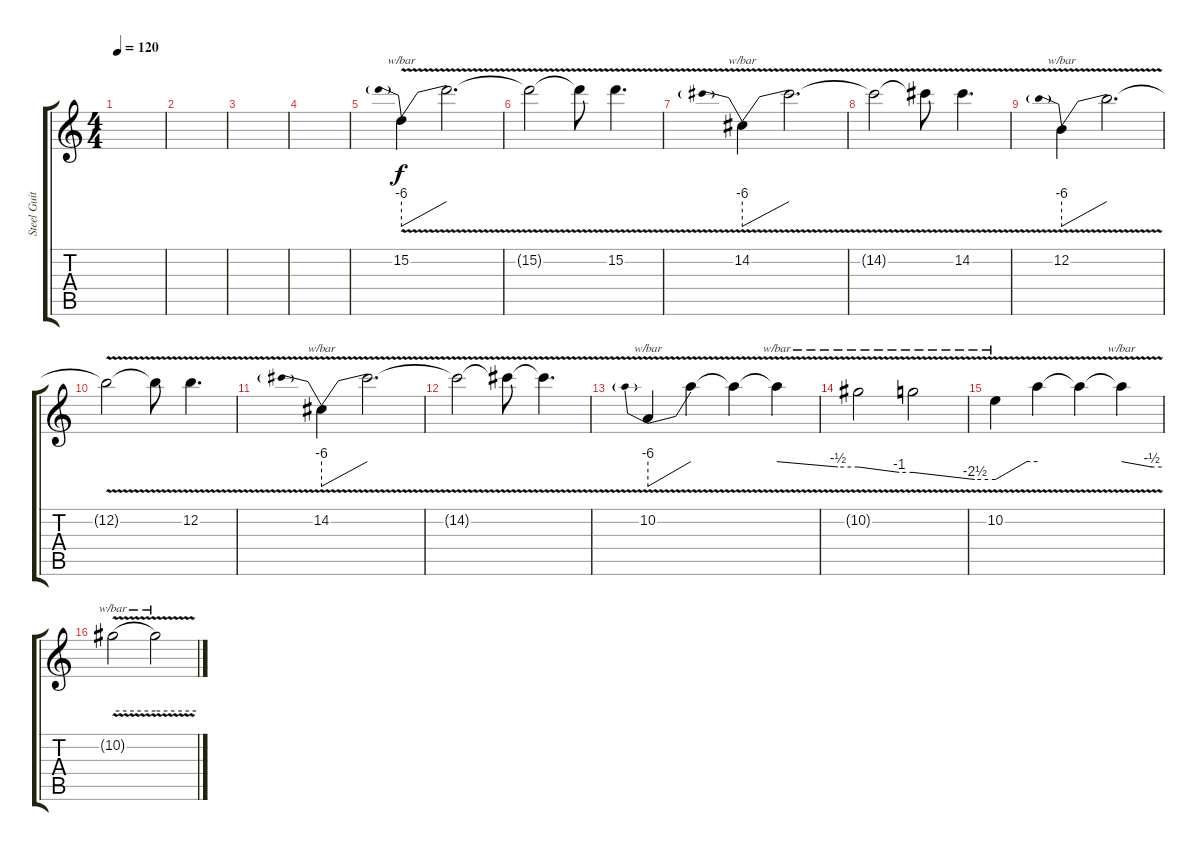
\track ("Steel Guitar" "Steel Guit") {instrument acousticguitarsteel}
\staff {score tabs}
\tuning (E4 B3 G3 D3 A2 E2) {hide}
\ts (4 4)
\tempo 120
\clef g2
\ks c
|
|
|
|
15.2{v}.4{tbe (predivedive default 0 -24 60 0)} 15.2{v t}.2{d} |
15.2{v t}.2 15.2{v t}.8 15.2{v}.4{d} |
14.2{v}.4{tbe (predivedive default 0 -24 60 0)} 14.2{v t}.2{d} |
14.2{v t}.2 14.2{v t}.8 14.2{v}.4{d} |
12.2{v}.4{tbe (predivedive default 0 -24 60 0)} 12.2{v t}.2{d} |
12.2{v t}.2 12.2{v t}.8 12.2{v}.4{d} |
14.2{v}.4{tbe (predivedive default 0 -24 60 0)} 14.2{v t}.2{d} |
14.2{v t}.2 14.2{v t}.8 14.2{v t}.4{d} |
10.2{v}.4{tbe (predivedive default 0 -24 60 0)} 10.2{v t}.4 10.2{v t}.4 10.2{v t}.4{tbe (custom default 0 0 45 -2 60 -2)} |
10.2{v t}.2{tbe (custom default 0 -2 45 -4 60 -4)} 10.2{v t}.2{tbe (custom default 0 -4 45 -10 60 -10)} |
10.2{v}.4{tbe (custom default 0 -10 45 0 60 0)} 10.2{v t}.4 10.2{v t}.4 10.2{v t}.4{tbe (custom default 0 0 45 -2 60 -2)} |
10.2{v t}.2{tbe (hold default 0 -2 60 -2)} 10.2{v t}.2{tbe (hold default 0 -2 60 -2)}
